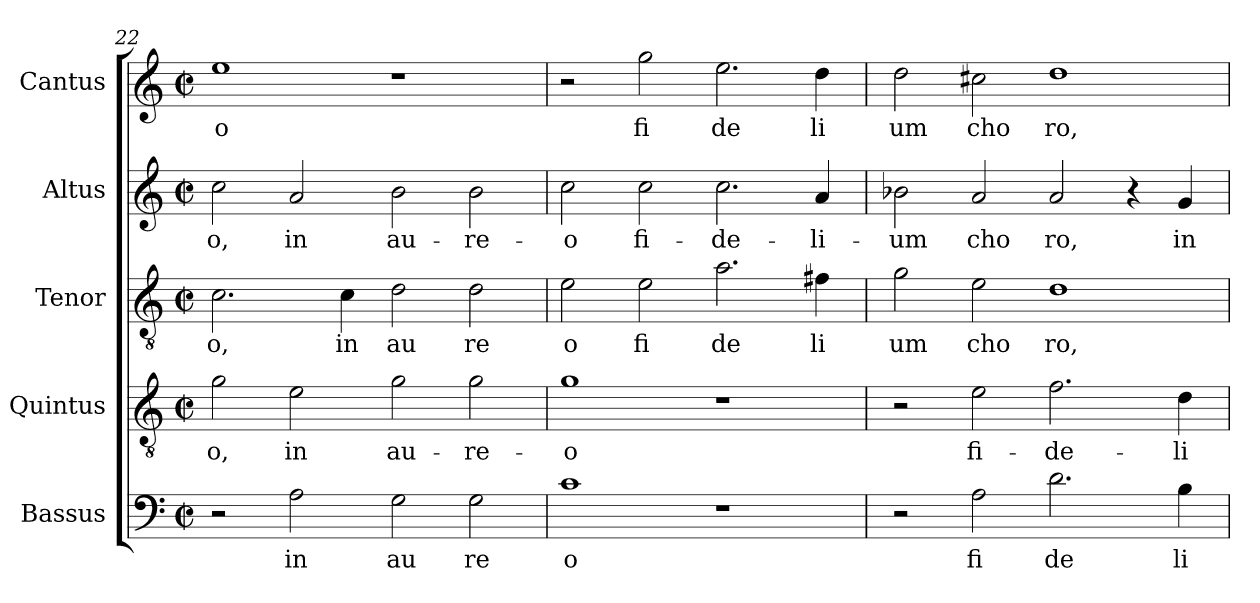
**kern	**text	**kern	**text	**kern	**text	**kern	**text	**kern	**text
*part5	*part5	*part4	*part4	*part3	*part3	*part2	*part2	*part1	*part1
*staff5	*staff5	*staff4	*staff4	*staff3	*staff3	*staff2	*staff2	*staff1	*staff1
*I"Bassus	*	*I"Quintus	*	*I"Tenor	*	*I"Altus	*	*I"Cantus	*
!!LO:LB:g=z
*clefF4	*	*clefGv2	*	*clefGv2	*	*clefG2	*	*clefG2	*
*M2/2	*	*M2/2	*	*M2/2	*	*M2/2	*	*M2/2	*
*met(c|)	*	*met(c|)	*	*met(c|)	*	*met(c|)	*	*met(c|)	*
=22	=22	=22	=22	=22	=22	=22	=22	=22	=22
!	!	!	!LO:LY:b:cj	!	!LO:LY:b:cj	!	!LO:LY:b:cj	!	!LO:LY:b:cj
2r	.	2g\	o,	2.c\	o,	2cc\	o,	1ee	-o
!	!LO:LY:b:cj	!	!LO:LY:b:cj	!	!	!	!LO:LY:b:cj	!	!
2A\	in	2e\	in	.	.	2a/	in	.	.
!	!	!	!	!	!LO:LY:b:cj	!	!	!	!
.	.	.	.	4c\	in	.	.	.	.
!	!LO:LY:b:cj	!	!LO:LY:b:cj	!	!LO:LY:b:cj	!	!LO:LY:b:cj	!	!
2G\	au	2g\	au-	2d\	au	2b\	au-	1r	.
!	!LO:LY:b:cj	!	!LO:LY:b:cj	!	!LO:LY:b:cj	!	!LO:LY:b:cj	!	!
2G\	re	2g\	-re-	2d\	re	2b\	-re-	.	.
=23	=23	=23	=23	=23	=23	=23	=23	=23	=23
!	!LO:LY:b:cj	!	!LO:LY:b:cj	!	!LO:LY:b:cj	!	!LO:LY:b:cj	!	!
1c	o	1g	-o	2e\	o	2cc\	-o	2r	.
!	!	!	!	!	!LO:LY:b:cj	!	!LO:LY:b:cj	!	!LO:LY:b:cj
.	.	.	.	2e\	fi	2cc\	fi-	2gg\	fi
!	!	!	!	!	!LO:LY:b:cj	!	!LO:LY:b:cj	!	!LO:LY:b:cj
1r	.	1r	.	2.a\	de	2.cc\	-de-	2.ee\	de
!	!	!	!	!	!LO:LY:b:cj	!	!LO:LY:b:cj	!	!LO:LY:b:cj
.	.	.	.	4f#X\	li	4a/	-li-	4dd\	li
=24	=24	=24	=24	=24	=24	=24	=24	=24	=24
!	!	!	!	!	!LO:LY:b:cj	!	!LO:LY:b:cj	!	!LO:LY:b:cj
2r	.	2r	.	2g\	um	2b-X\	-um	2dd\	um
!	!LO:LY:b:cj	!	!LO:LY:b:cj	!	!LO:LY:b:cj	!	!LO:LY:b:cj	!	!LO:LY:b:cj
2A\	fi	2e\	fi-	2e\	cho	2a/	cho	2cc#X\	cho
!	!LO:LY:b:cj	!	!LO:LY:b:cj	!	!LO:LY:b:cj	!	!LO:LY:b:cj	!	!LO:LY:b:cj
2.d\	de	2.f\	-de-	1d	ro,	2a/	ro,	1dd	ro,
.	.	.	.	.	.	4r	.	.	.
!	!LO:LY:b:cj	!	!LO:LY:b:cj	!	!	!	!LO:LY:b:cj	!	!
4B\	li	4d\	-li-	.	.	4g/	in	.	.
=	=	=	=	=	=	=	=	=	=
*-	*-	*-	*-	*-	*-	*-	*-	*-	*-
